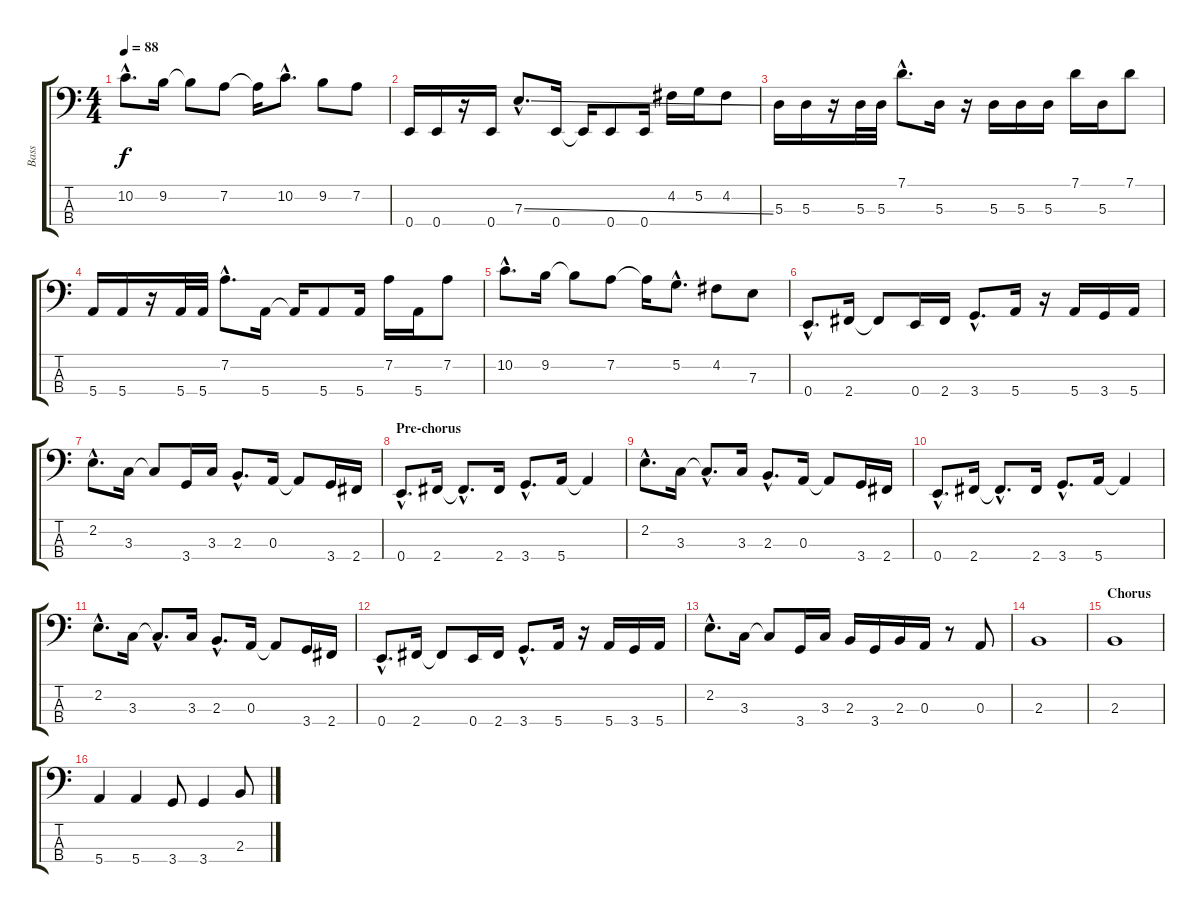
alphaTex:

\track ("Bass" "Bass") {instrument electricbassfinger}
\staff {score tabs}
\tuning (G2 D2 A1 E1) {hide}
\ts (4 4)
\tempo 88
\clef f4
\ks c
10.2{hac}.8{d dy f} 9.2.16 9.2{t}.8 7.2.8 7.2{t}.16 10.2{hac}.8{d} 9.2.8 7.2.8 |
0.4.16 0.4.16 r.16 0.4.16 7.3{ss hac}.8{d} 0.4.16 0.4{t}.16 0.4.8 0.4.16 4.2.16 5.2.16 4.2.8 |
5.3.16 5.3.16 r.16 5.3.32 5.3.32 7.1{hac}.8{d} 5.3.16 r.16 5.3.16 5.3.16 5.3.16 7.1.16 5.3.16 7.1.8 |
5.4.16 5.4.16 r.16 5.4.32 5.4.32 7.2{hac}.8{d} 5.4.16 5.4{t}.16 5.4.8 5.4.16 7.2.16 5.4.16 7.2.8 |
10.2{hac}.8{d} 9.2.16 9.2{t}.8 7.2.8 7.2{t}.16 5.2{hac}.8{d} 4.2.8 7.3.8 |
0.4{hac}.8{d} 2.4.16 2.4{t}.8 0.4.16 2.4.16 3.4{hac}.8{d} 5.4.16 r.16 5.4.16 3.4.16 5.4.16 |
2.2{hac}.8{d} 3.3.16 3.3{t}.8 3.4.16 3.3.16 2.3{hac}.8{d} 0.3.16 0.3{t}.8 3.4.16 2.4.16 |
\section ("" "Pre-chorus")
0.4{hac}.8{d} 2.4.16 2.4{hac t}.8{d} 2.4.16 3.4{hac}.8{d} 5.4.16 5.4{t}.4 |
2.2{hac}.8{d} 3.3.16 3.3{hac t}.8{d} 3.3.16 2.3{hac}.8{d} 0.3.16 0.3{t}.8 3.4.16 2.4.16 |
0.4{hac}.8{d} 2.4.16 2.4{hac t}.8{d} 2.4.16 3.4{hac}.8{d} 5.4.16 5.4{t}.4 |
2.2{hac}.8{d} 3.3.16 3.3{hac t}.8{d} 3.3.16 2.3{hac}.8{d} 0.3.16 0.3{t}.8 3.4.16 2.4.16 |
0.4{hac}.8{d} 2.4.16 2.4{t}.8 0.4.16 2.4.16 3.4{hac}.8{d} 5.4.16 r.16 5.4.16 3.4.16 5.4.16 |
2.2{hac}.8{d} 3.3.16 3.3{t}.8 3.4.16 3.3.16 2.3.16 3.4.16 2.3.16 0.3.16 r.8 0.3.8 |
2.3.1 |
\section ("" "Chorus")
2.3.1 |
5.4.4 5.4.4 3.4.8 3.4.4 2.3.8
